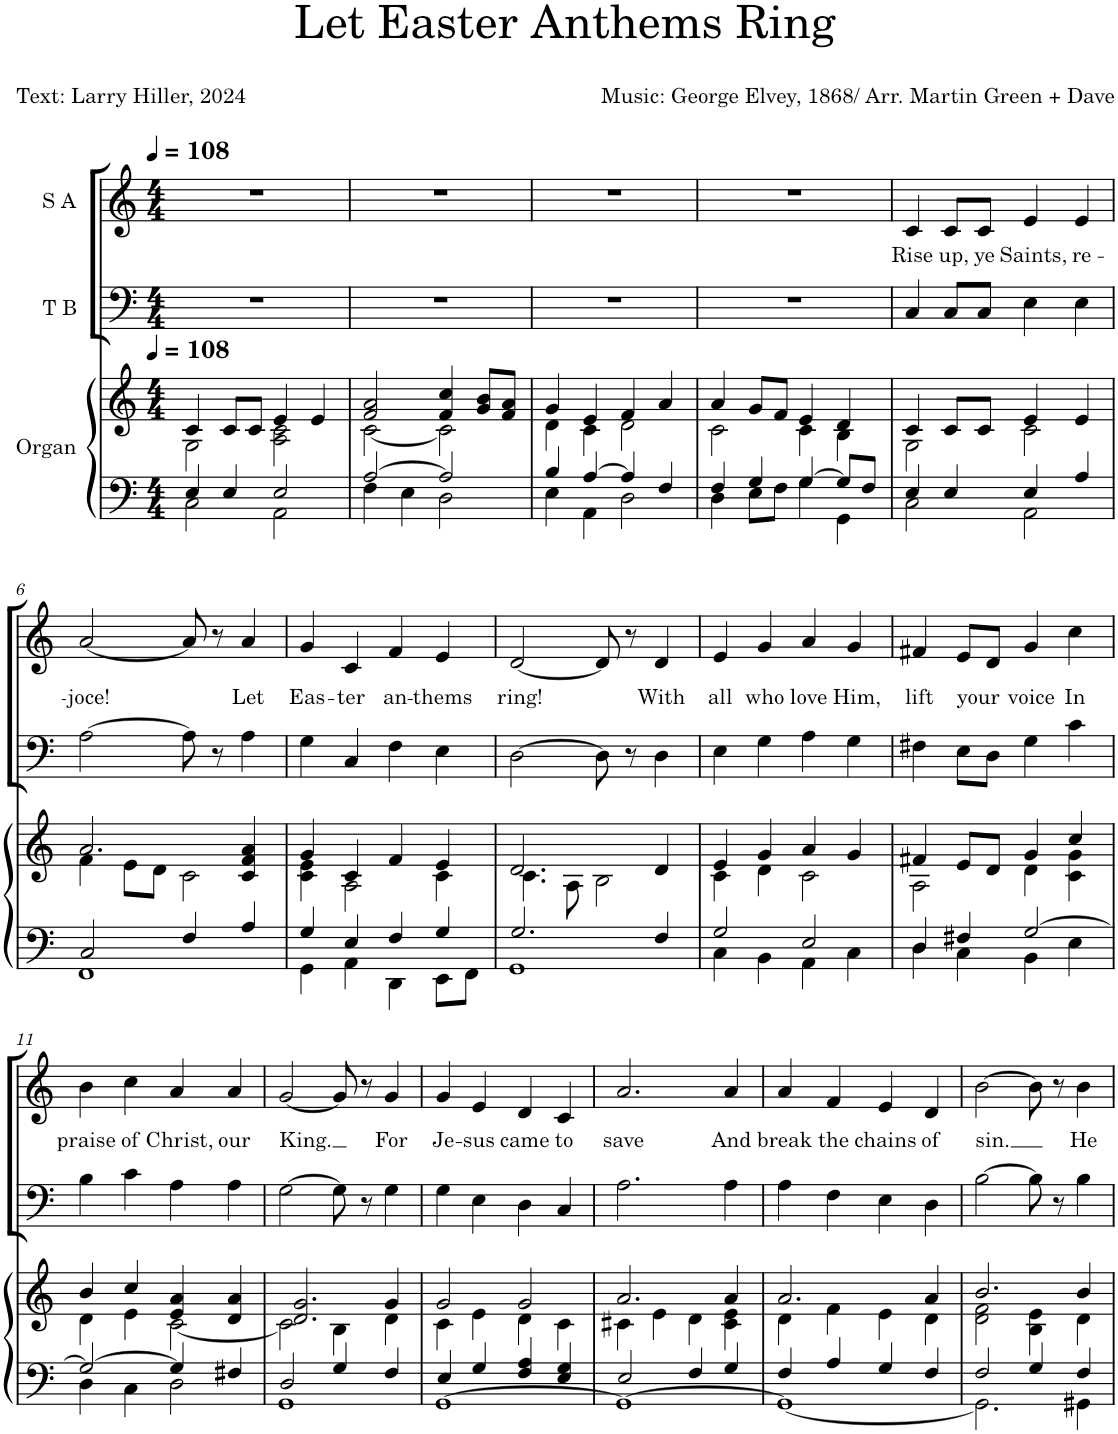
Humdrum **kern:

**kern	**kern	**kern	**kern	**text
*part3	*part3	*part2	*part1	*part1
*staff4	*staff3	*staff2	*staff1	*staff1
*I"Organ	*	*I"T B	*I"S A	*
*I'Org.	*	*I'T B	*I'S A	*
*clefF4	*clefG2	*clefF4	*clefG2	*
*k[]	*k[]	*k[]	*k[]	*
*M4/4	*M4/4	*M4/4	*M4/4	*
*MM108	*MM108	*MM108	*MM108	*
=1	=1	=1	=1	=1
*^	*^	*	*	*
4E/	2C\	4c/	2G\	1r	1r	.
4E/	.	8c/L	.	.	.	.
.	.	8c/J	.	.	.	.
2E/	2AA\	4e/	2A\ 2c\	.	.	.
.	.	4e/	.	.	.	.
=2	=2	=2	=2	=2	=2	=2
[2A/	4F\	2f/ 2a/	[2c\	1r	1r	.
.	4E\	.	.	.	.	.
2A/]	2D\	4f/ 4cc/	2c\]	.	.	.
.	.	8g/ 8b/L	.	.	.	.
.	.	8f/ 8a/J	.	.	.	.
=3	=3	=3	=3	=3	=3	=3
4B/	4E\	4g/	4d\	1r	1r	.
[4A/	4AA\	4e/	4c\	.	.	.
4A/]	2D\	4f/	2d\	.	.	.
4F/	.	4a/	.	.	.	.
=4	=4	=4	=4	=4	=4	=4
4F/	4D\	4a/	2c\	1r	1r	.
4G/	8E\L	8g/L	.	.	.	.
.	8F\J	8f/J	.	.	.	.
[4G/	4G\	4e/	4c\	.	.	.
8G/L]	4GG\	4d/	4B\	.	.	.
8F/J	.	.	.	.	.	.
=5	=5	=5	=5	=5	=5	=5
!	!	!	!	!	!	!LO:LY:b
4E/	2C\	4c/	2G\	4C/	4c/	Rise
!	!	!	!	!	!	!LO:LY:b
4E/	.	8c/L	.	8C/L	8c/L	up,
!	!	!	!	!	!	!LO:LY:b
.	.	8c/J	.	8C/J	8c/J	ye
!	!	!	!	!	!	!LO:LY:b
4E/	2AA\	4e/	2c\	4E\	4e/	Saints,
!	!	!	!	!	!	!LO:LY:b
4A/	.	4e/	.	4E\	4e/	re-
!!LO:LB:g=z
=6	=6	=6	=6	=6	=6	=6
!	!	!	!	!	!	!LO:LY:b
2C/	1FF	2.a/	4f\	[2A\	[2a/	-joce!
.	.	.	8e\L	.	.	.
.	.	.	8d\J	.	.	.
4F/	.	.	2c\	8A\]	8a/]	.
.	.	.	.	8r	8r	.
!	!	!	!	!	!	!LO:LY:b
4A/	.	4c/ 4f/ 4a/	.	4A\	4a/	Let
=7	=7	=7	=7	=7	=7	=7
!	!	!	!	!	!	!LO:LY:b
4G/	4GG\	4g/	4c\ 4e\	4G\	4g/	Eas-
!	!	!	!	!	!	!LO:LY:b
4E/	4AA\	4c/	2A\	4C/	4c/	-ter
!	!	!	!	!	!	!LO:LY:b
4F/	4DD\	4f/	.	4F\	4f/	an-
!	!	!	!	!	!	!LO:LY:b
4G/	8EE\L	4e/	4c\	4E\	4e/	-thems
.	8FF\J	.	.	.	.	.
=8	=8	=8	=8	=8	=8	=8
!	!	!	!	!	!	!LO:LY:b
2.G/	1GG	2.d/	4.c\	[2D\	[2d/	ring!
.	.	.	8A\	.	.	.
.	.	.	2B\	8D\]	8d/]	.
.	.	.	.	8r	8r	.
!	!	!	!	!	!	!LO:LY:b
4F/	.	4d/	.	4D\	4d/	With
=9	=9	=9	=9	=9	=9	=9
!	!	!	!	!	!	!LO:LY:b
2G/	4C\	4e/	4c\	4E\	4e/	all
!	!	!	!	!	!	!LO:LY:b
.	4BB\	4g/	4d\	4G\	4g/	who
!	!	!	!	!	!	!LO:LY:b
2E/	4AA\	4a/	2c\	4A\	4a/	love
!	!	!	!	!	!	!LO:LY:b
.	4C\	4g/	.	4G\	4g/	Him,
=10	=10	=10	=10	=10	=10	=10
!	!	!	!	!	!	!LO:LY:b
4D/	4D\	4f#X/	2A\	4F#X\	4f#X/	lift
!	!	!	!	!	!	!LO:LY:b
4F#X/	4C\	8e/L	.	8E\L	8e/L	your
.	.	8d/J	.	8D\J	8d/J	.
!	!	!	!	!	!	!LO:LY:b
[2G/	4BB\	4g/	4d\	4G\	4g/	voice
!	!	!	!	!	!	!LO:LY:b
.	4E\	4cc/	4c\ 4g\	4c\	4cc\	In
!!LO:LB:g=z
=11	=11	=11	=11	=11	=11	=11
!	!	!	!	!	!	!LO:LY:b
2G/_	4D\	4b/	4d\	4B\	4b\	praise
!	!	!	!	!	!	!LO:LY:b
.	4C\	4cc/	4e\	4c\	4cc\	of
!	!	!	!	!	!	!LO:LY:b
4G/]	2D\	4e/ 4a/	[2c\	4A\	4a/	Christ,
!	!	!	!	!	!	!LO:LY:b
4F#X/	.	4d/ 4a/	.	4A\	4a/	our
=12	=12	=12	=12	=12	=12	=12
!	!	!	!	!	!	!LO:LY:b
2D/	1GG	2.d/ 2.g/	2c\]	[2G\	[2g/	King.
4G/	.	.	4B\	8G\]	8g/]	.
.	.	.	.	8r	8r	.
!	!	!	!	!	!	!LO:LY:b
4F/	.	4g/	4d\	4G\	4g/	For
=13	=13	=13	=13	=13	=13	=13
!	!	!	!	!	!	!LO:LY:b
4E/	[1GG	2g/	4c\	4G\	4g/	Je-
!	!	!	!	!	!	!LO:LY:b
4G/	.	.	4e\	4E\	4e/	-sus
!	!	!	!	!	!	!LO:LY:b
4F/ 4A/	.	2g/	4d\	4D\	4d/	came
!	!	!	!	!	!	!LO:LY:b
4E/ 4G/	.	.	4c\	4C/	4c/	to
=14	=14	=14	=14	=14	=14	=14
!	!	!	!	!	!	!LO:LY:b
2E/	1GG_	2.a/	4c#X\	2.A\	2.a/	save
.	.	.	4e\	.	.	.
4F/	.	.	4d\	.	.	.
!	!	!	!	!	!	!LO:LY:b
4G/	.	4a/	4c#\ 4e\	4A\	4a/	And
=15	=15	=15	=15	=15	=15	=15
!	!	!	!	!	!	!LO:LY:b
4F/	1GG_	2.a/	4d\	4A\	4a/	break
!	!	!	!	!	!	!LO:LY:b
4A/	.	.	4f\	4F\	4f/	the
!	!	!	!	!	!	!LO:LY:b
4G/	.	.	4e\	4E\	4e/	chains
!	!	!	!	!	!	!LO:LY:b
4F/	.	4a/	4d\	4D\	4d/	of
=16	=16	=16	=16	=16	=16	=16
!	!	!	!	!	!	!LO:LY:b
2F/	2.GG\]	2.b/	2d\ 2f\	[2B\	[2b\	sin.
4G/	.	.	4B\ 4e\	8B\]	8b\]	.
.	.	.	.	8r	8r	.
!	!	!	!	!	!	!LO:LY:b
4F/	4GG#X\	4b/	4d\	4B\	4b\	He
*v	*v	*	*	*	*	*
*	*v	*v	*	*	*
=	=	=	=	=
*-	*-	*-	*-	*-
